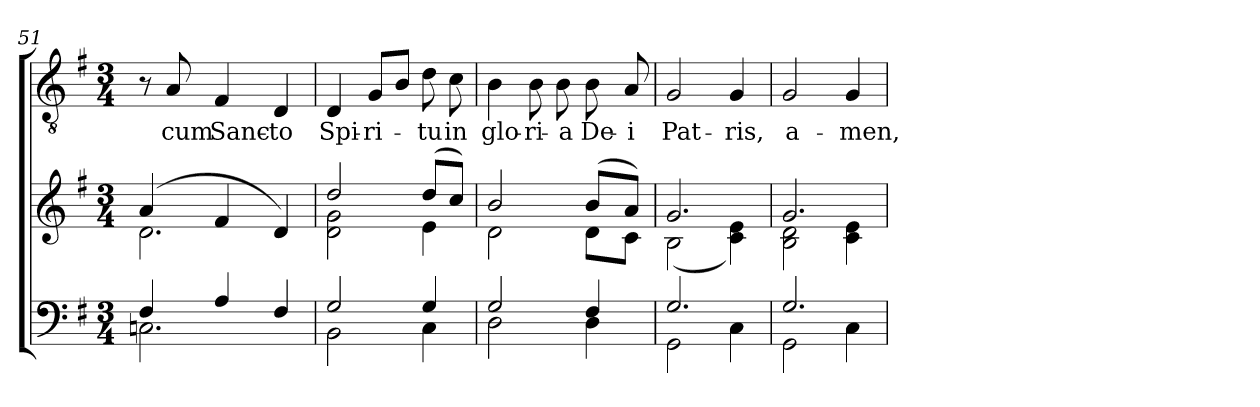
**kern	**kern	**kern	**text
*part2	*part2	*part1	*part1
*staff3	*staff2	*staff1	*staff1
!!LO:PB:g=z
*clefF4	*clefG2	*clefGv2	*
*k[f#]	*k[f#]	*k[f#]	*
*G:	*G:	*G:	*
*M3/4	*M3/4	*M3/4	*
=51	=51	=51	=51
*^	*^	*	*
4F#/	2.Cn\	(4a/	2.d\	8r	.
!	!	!	!	!	!LO:LY:b
.	.	.	.	8A/	cum
!	!	!	!	!	!LO:LY:b
4A/	.	4f#/	.	4F#/	Sanc-
!	!	!	!	!	!LO:LY:b
4F#/	.	4d/)	.	4D/	-to
=52	=52	=52	=52	=52	=52
!	!	!	!	!	!LO:LY:b
2G/	2BB\	2dd/	2d\ 2g\	4D/	Spi-
!	!	!	!	!	!LO:LY:b
.	.	.	.	8G/L	-ri-
.	.	.	.	8B/J	.
!	!	!	!	!	!LO:LY:b
4G/	4C\	(>8dd/L	4e\	8d\	-tu
!	!	!	!	!	!LO:LY:b
.	.	8cc/J)	.	8c\	in
=53	=53	=53	=53	=53	=53
!	!	!	!	!	!LO:LY:b
2G/	2D\	2b/	2d\	4B\	glo-
!	!	!	!	!	!LO:LY:b
.	.	.	.	8B\	-ri-
!	!	!	!	!	!LO:LY:b
.	.	.	.	8B\	-a
!	!	!	!	!	!LO:LY:b
4F#/	4D\	(>8b/L	8d\L	8B\	De-
!	!	!	!	!	!LO:LY:b
.	.	8a/J)	8c\J	8A/	-i
=54	=54	=54	=54	=54	=54
!	!	!	!	!	!LO:LY:b
2.G/	2GG\	2.g/	(<2B\	2G/	Pat-
!	!	!	!	!	!LO:LY:b
.	4C\	.	4c\ 4e\)	4G/	-ris,
=55	=55	=55	=55	=55	=55
!	!	!	!	!	!LO:LY:b
2.G/	2GG\	2.g/	2B\ 2d\	2G/	a-
!	!	!	!	!	!LO:LY:b
.	4C\	.	4c\ 4e\	4G/	-men,
*v	*v	*	*	*	*
*	*v	*v	*	*
=	=	=	=
*-	*-	*-	*-
